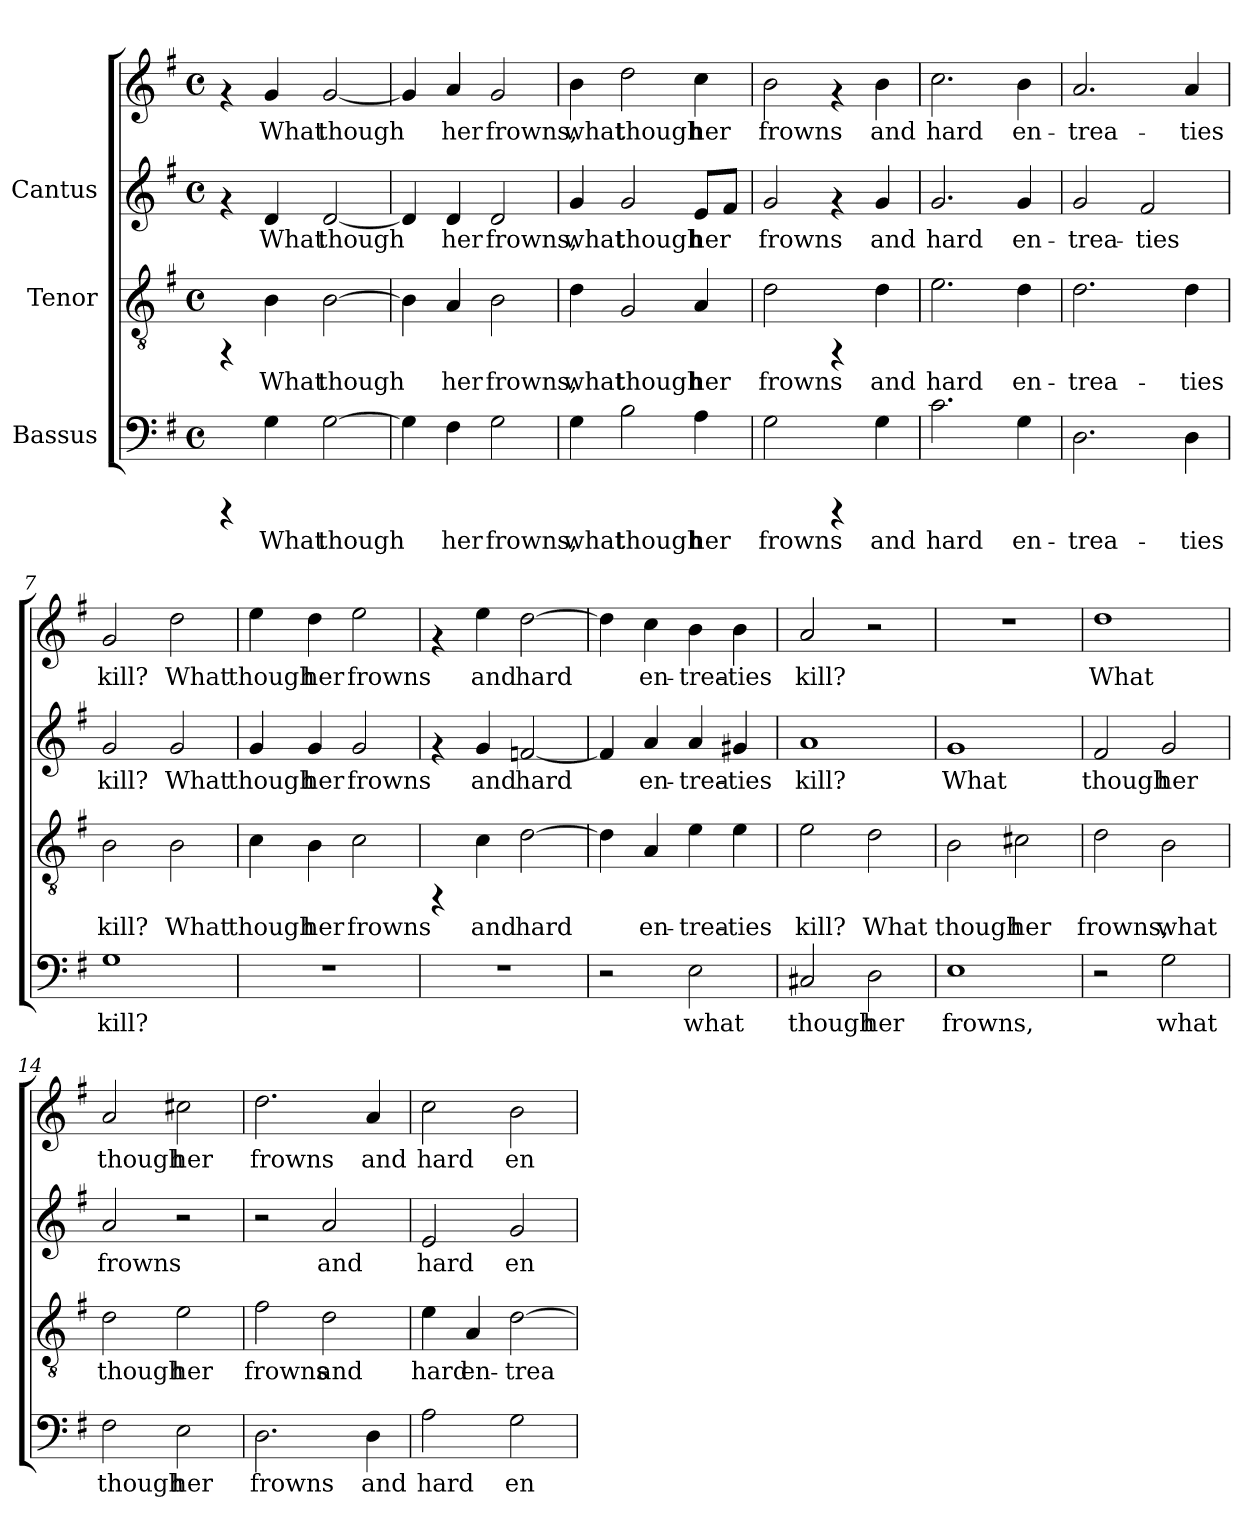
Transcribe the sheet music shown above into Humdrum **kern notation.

**kern	**text	**kern	**text	**kern	**text	**kern	**text
*part3	*part3	*part2	*part2	*part1	*part1	*part1	*part1
*staff4	*staff4	*staff3	*staff3	*staff2	*staff2	*staff1	*staff1
*I"Bassus	*	*I"Tenor	*	*I"Cantus	*	*	*
!!LO:PB:g=z
*stria5	*	*stria5	*	*stria5	*	*stria5	*
*clefF4	*	*clefGv2	*	*clefG2	*	*clefG2	*
*k[f#]	*	*k[f#]	*	*k[f#]	*	*k[f#]	*
*G:	*	*G:	*	*G:	*	*G:	*
*M4/4	*	*M4/4	*	*M4/4	*	*M4/4	*
*met(c)	*	*met(c)	*	*met(c)	*	*met(c)	*
*MM144	*	*MM144	*	*MM144	*	*MM144	*
=1	=1	=1	=1	=1	=1	=1	=1
4rCCC	.	4rFF	.	4rf	.	4rf	.
!	!LO:LY:b:cj	!	!LO:LY:b:cj	!	!LO:LY:b:cj	!	!LO:LY:b:cj
4G\	What	4B\	What	4d/	What	4g/	What
!	!LO:LY:b:cj	!	!LO:LY:b:cj	!	!LO:LY:b:cj	!	!LO:LY:b:cj
[>2G\	though	[>2B\	though	[<2d/	though	[<2g/	though
=2	=2	=2	=2	=2	=2	=2	=2
!	!LO:LY:b:cj	!	!LO:LY:b:cj	!	!LO:LY:b:cj	!	!LO:LY:b:cj
4G\]	.	4B\]	.	4d/]	.	4g/]	.
!	!LO:LY:b:cj	!	!LO:LY:b:cj	!	!LO:LY:b:cj	!	!LO:LY:b:cj
4F#\	her	4A/	her	4d/	her	4a/	her
!	!LO:LY:b:cj	!	!LO:LY:b:cj	!	!LO:LY:b:cj	!	!LO:LY:b:cj
2G\	frowns,	2B\	frowns,	2d/	frowns,	2g/	frowns,
=3	=3	=3	=3	=3	=3	=3	=3
!	!LO:LY:b:cj	!	!LO:LY:b:cj	!	!LO:LY:b:cj	!	!LO:LY:b:cj
4G\	what	4d\	what	4g/	what	4b\	what
!	!LO:LY:b:cj	!	!LO:LY:b:cj	!	!LO:LY:b:cj	!	!LO:LY:b:cj
2B\	though	2G/	though	2g/	though	2dd\	though
!	!LO:LY:b:cj	!	!LO:LY:b:cj	!	!LO:LY:b:cj	!	!LO:LY:b:cj
4A\	her	4A/	her	8e/L	her	4cc\	her
!	!	!	!	!	!LO:LY:b:cj	!	!
.	.	.	.	8f#/J	.	.	.
=4	=4	=4	=4	=4	=4	=4	=4
!	!LO:LY:b:cj	!	!LO:LY:b:cj	!	!LO:LY:b:cj	!	!LO:LY:b:cj
2G\	frowns	2d\	frowns	2g/	frowns	2b\	frowns
4rCCC	.	4rFF	.	4rf	.	4rf	.
!	!LO:LY:b:cj	!	!LO:LY:b:cj	!	!LO:LY:b:cj	!	!LO:LY:b:cj
4G\	and	4d\	and	4g/	and	4b\	and
=5	=5	=5	=5	=5	=5	=5	=5
!	!LO:LY:b:cj	!	!LO:LY:b:cj	!	!LO:LY:b:cj	!	!LO:LY:b:cj
2.c\	hard	2.e\	hard	2.g/	-hard	2.cc\	hard
!	!LO:LY:b:cj	!	!LO:LY:b:cj	!	!LO:LY:b:cj	!	!LO:LY:b:cj
4G\	en-	4d\	en-	4g/	en-	4b\	en-
!!LO:LB:g=z
=6	=6	=6	=6	=6	=6	=6	=6
!	!LO:LY:b:cj	!	!LO:LY:b:cj	!	!LO:LY:b:cj	!	!LO:LY:b:cj
2.D\	-trea-	2.d\	-trea-	2g/	trea-	2.a/	-trea-
!	!	!	!	!	!LO:LY:b:cj	!	!
.	.	.	.	2f#/	-ties	.	.
!	!LO:LY:b:cj	!	!LO:LY:b:cj	!	!	!	!LO:LY:b:cj
4D\	-ties	4d\	-ties	.	.	4a/	-ties
=7	=7	=7	=7	=7	=7	=7	=7
!	!LO:LY:b:cj	!	!LO:LY:b:cj	!	!LO:LY:b:cj	!	!LO:LY:b:cj
1G	kill?	2B\	kill?	2g/	kill?	2g/	kill?
!	!	!	!LO:LY:b:cj	!	!LO:LY:b:cj	!	!LO:LY:b:cj
.	.	2B\	What	2g/	What	2dd\	What
=8	=8	=8	=8	=8	=8	=8	=8
!	!	!	!LO:LY:b:cj	!	!LO:LY:b:cj	!	!LO:LY:b:cj
1r	.	4c\	though	4g/	though	4ee\	though
!	!	!	!LO:LY:b:cj	!	!LO:LY:b:cj	!	!LO:LY:b:cj
.	.	4B\	her	4g/	her	4dd\	her
!	!	!	!LO:LY:b:cj	!	!LO:LY:b:cj	!	!LO:LY:b:cj
.	.	2c\	frowns	2g/	frowns	2ee\	frowns
=9	=9	=9	=9	=9	=9	=9	=9
1r	.	4rFF	.	4rf	.	4rf	.
!	!	!	!LO:LY:b:cj	!	!LO:LY:b:cj	!	!LO:LY:b:cj
.	.	4c\	and	4g/	and	4ee\	and
!	!	!	!LO:LY:b:cj	!	!LO:LY:b:cj	!	!LO:LY:b:cj
.	.	[>2d\	hard	[<2fn/	hard	[>2dd\	hard
=10	=10	=10	=10	=10	=10	=10	=10
!	!	!	!LO:LY:b:cj	!	!LO:LY:b:cj	!	!LO:LY:b:cj
2r	.	4d\]	.	4fn/]	.	4dd\]	.
!	!	!	!LO:LY:b:cj	!	!LO:LY:b:cj	!	!LO:LY:b:cj
.	.	4A/	en-	4a/	en-	4cc\	en-
!	!LO:LY:b:cj	!	!LO:LY:b:cj	!	!LO:LY:b:cj	!	!LO:LY:b:cj
2E\	what	4e\	-trea-	4a/	-trea-	4b\	-trea-
!	!	!	!LO:LY:b:cj	!	!LO:LY:b:cj	!	!LO:LY:b:cj
.	.	4e\	-ties	4g#X/	-ties	4b\	-ties
=11	=11	=11	=11	=11	=11	=11	=11
!	!LO:LY:b:cj	!	!LO:LY:b:cj	!	!LO:LY:b:cj	!	!LO:LY:b:cj
2C#X/	though	2e\	kill?	1a	kill?	2a/	kill?
!	!LO:LY:b:cj	!	!LO:LY:b:cj	!	!	!	!
2D\	her	2d\	What	.	.	2r	.
!!LO:LB:g=z
=12	=12	=12	=12	=12	=12	=12	=12
!	!LO:LY:b:cj	!	!LO:LY:b:cj	!	!LO:LY:b:cj	!	!
1E	frowns,	2B\	though	1g	What	1r	.
!	!	!	!LO:LY:b:cj	!	!	!	!
.	.	2c#X\	her	.	.	.	.
=13	=13	=13	=13	=13	=13	=13	=13
!	!	!	!LO:LY:b:cj	!	!LO:LY:b:cj	!	!LO:LY:b:cj
2r	.	2d\	frowns,	2f#/	though	1dd	What
!	!LO:LY:b:cj	!	!LO:LY:b:cj	!	!LO:LY:b:cj	!	!
2G\	what	2B\	what	2g/	her	.	.
=14	=14	=14	=14	=14	=14	=14	=14
!	!LO:LY:b:cj	!	!LO:LY:b:cj	!	!LO:LY:b:cj	!	!LO:LY:b:cj
2F#\	though	2d\	though	2a/	frowns	2a/	though
!	!LO:LY:b:cj	!	!LO:LY:b:cj	!	!	!	!LO:LY:b:cj
2E\	her	2e\	her	2r	.	2cc#X\	her
=15	=15	=15	=15	=15	=15	=15	=15
!	!LO:LY:b:cj	!	!LO:LY:b:cj	!	!	!	!LO:LY:b:cj
2.D\	frowns	2f#\	frowns	2r	.	2.dd\	frowns
!	!	!	!LO:LY:b:cj	!	!LO:LY:b:cj	!	!
.	.	2d\	and	2a/	and	.	.
!	!LO:LY:b:cj	!	!	!	!	!	!LO:LY:b:cj
4D\	and	.	.	.	.	4a/	and
=16	=16	=16	=16	=16	=16	=16	=16
!	!LO:LY:b:cj	!	!LO:LY:b:cj	!	!LO:LY:b:cj	!	!LO:LY:b:cj
2A\	hard	4e\	hard	2e/	-hard	2cc\	hard
!	!	!	!LO:LY:b:cj	!	!	!	!
.	.	4A/	en-	.	.	.	.
!	!LO:LY:b:cj	!	!LO:LY:b:cj	!	!LO:LY:b:cj	!	!LO:LY:b:cj
2G\	en-	[>2d\	-trea-	2g/	en-	2b\	en-
=	=	=	=	=	=	=	=
*-	*-	*-	*-	*-	*-	*-	*-
